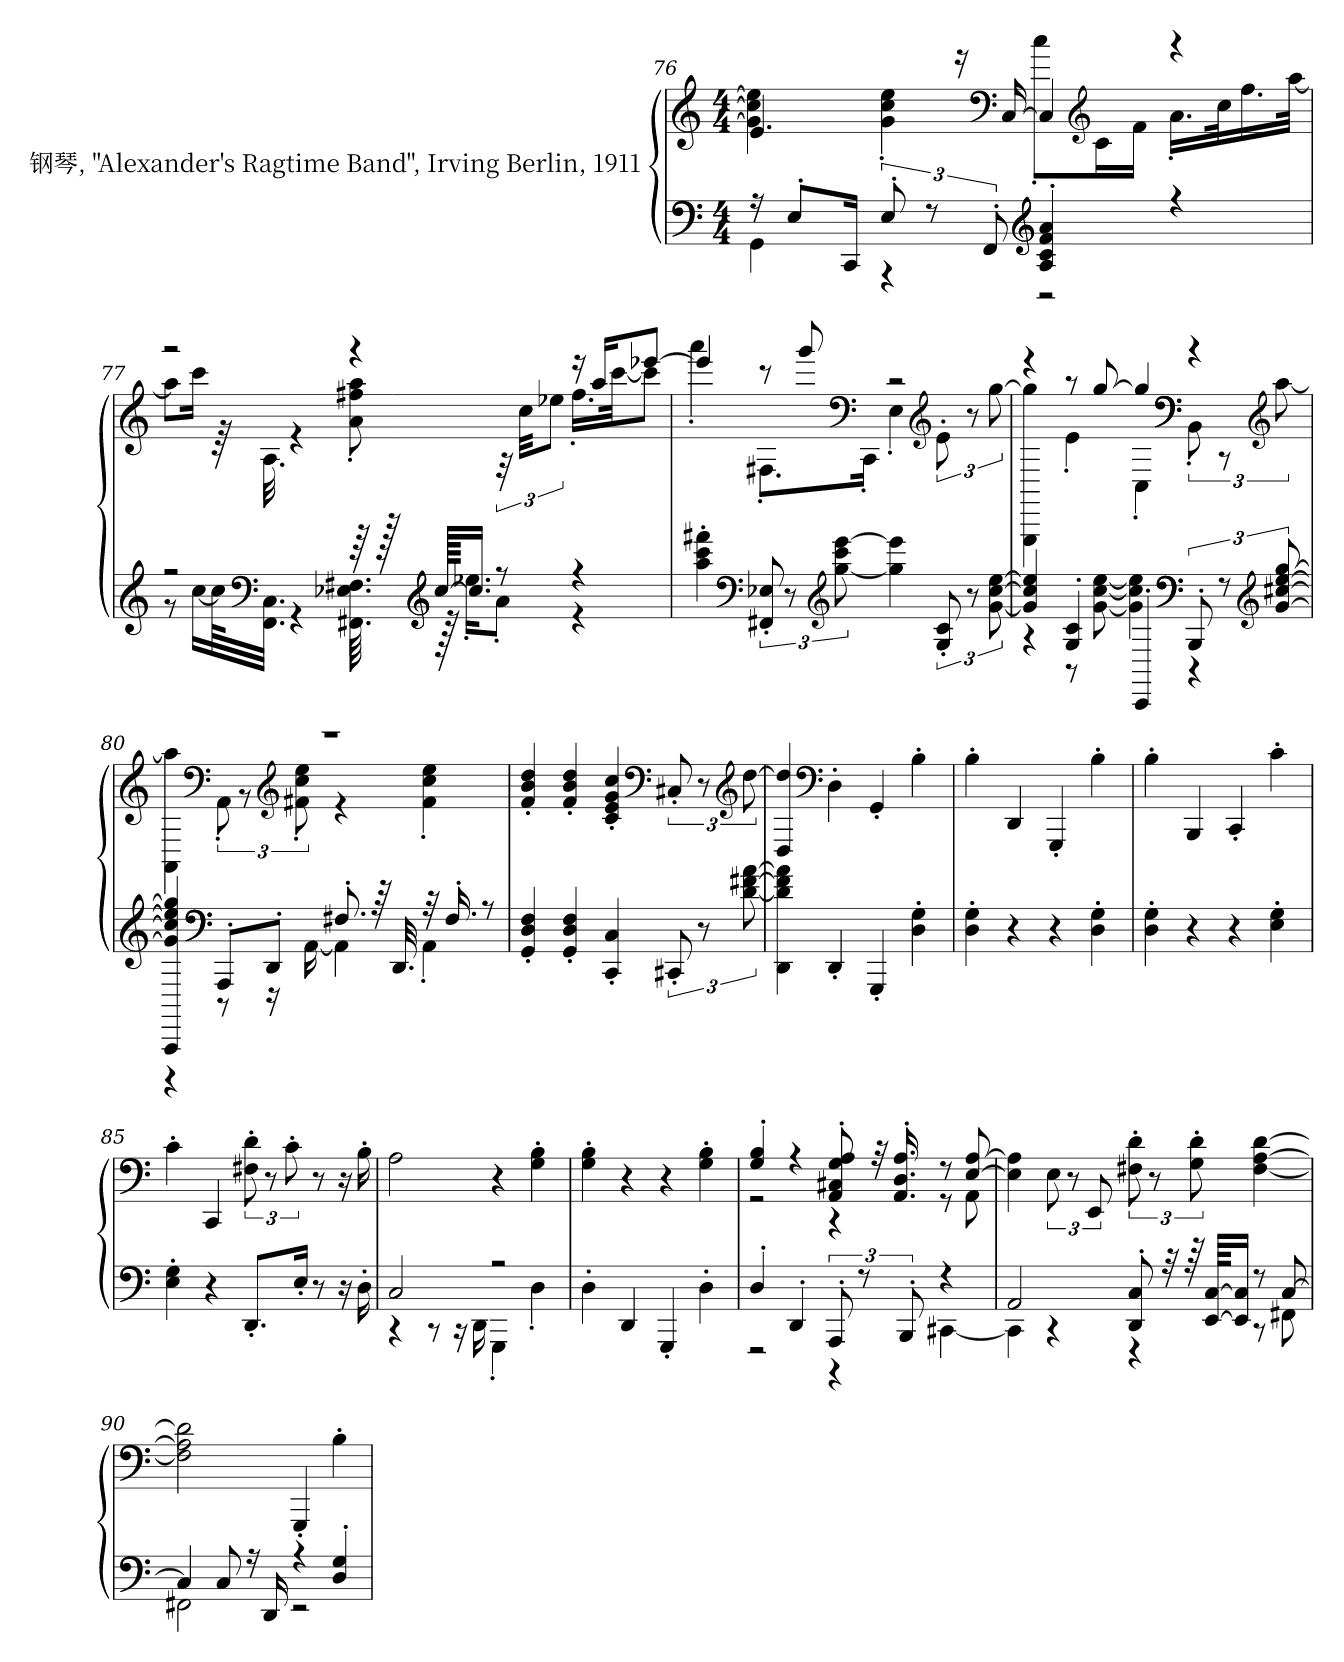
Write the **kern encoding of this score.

**kern	**kern
*part1	*part1
*staff2	*staff1
*I"钢琴, &quot;Alexander's Ragtime Band&quot;, Irving Berlin, 1911	*
!!LO:LB:g=z
*clefF4	*clefG2
*k[]	*k[]
*M4/4	*M4/4
=76	=76
*^	*^
16r	4GG\	4.e/	4g\] 4cc\] 4ee\]
8E'/L	.	.	.
16CC/Jk	.	.	.
12E'/	4r	.	4g\' 4cc\' 4ee\'
12r	.	.	.
.	.	16r	.
12FF'/	.	.	.
*	*	*clefF4	*
.	.	[16C/	.
*clefG2	*	*	*
4A/' 4c/' 4f/' 4a/'	2r	4C/]	8cc'\L
*	*	*clefG2	*
.	.	.	16c\L
.	.	.	16f\JJ
4r	.	4r	16.a'\LL
.	.	.	32cc\K
.	.	.	16.ff\
.	.	.	[32aa\JJk
=77	=77	=77	=77
2r	8r	2r	8aa\L]
.	[16cc\LL	.	16ccc\Jk
.	64cc\KL]	.	64r
*clefF4	*	*	*
.	32.FF\ 32.C\JJJ	.	32.A\
.	4r	.	4r
64r	64.FF#X\ 64.E-X\ 64.F#X\	4r	8a\' 8ff#X\' 8aa\'
128r	.	.	.
*clefG2	*	*	*
[128cc/KKKLL	128r	.	.
16.cc/JJ]	16.ee-X'\KL	.	.
8r	8a'\J	.	48r
.	.	.	48cc\KKL
.	.	.	12ee-X\J
4r	4r	16r	16.ff#'\LL
.	.	16aa/KL	.
.	.	.	[32ccc\JK
.	.	[8eee-X/J	8ccc\J]
*v	*v	*	*
!!LO:LB:g=z	!!
=78	=78	=78
4aa\' 4ccc\' 4fff#X\'	4eee-/]	4aaa'\
*clefF4	*	*
12FF#X/' 12E-X/'	8r	8.F#X'\L
12r	.	.
.	8ggg/	.
*clefG2	*	*
[12gg\ 12ccc\ [12eee\	.	.
*	*clefF4	*
.	.	16CC'\Jk
4gg\] 4eee\]	2r	4E'\
*	*clefG2	*
12G/' 12c/'	.	12e'\
12r	.	12r
[12g\ [12cc\ [12ee\	.	[12gg\
=79	=79	=79
*^	*	*
4g/] 4cc/] 4ee/]	4r	4r	4GGG\ 4gg\]
4G/' 4c/'	8r	8r	4e'\
.	[8g\ [8cc\ [8ee\	[8gg/	.
4CC'/	4g\] 4cc\] 4ee\]	4gg/]	4C'\
*clefF4	*	*clefF4	*
12BBB'/	4r	4r	12BB'\
12r	.	.	12r
*clefG2	*	*clefG2	*
[12g/ [12cc#X/ [12ee/ [12gg/	.	.	[12aa\
!!LO:PB:g=z	!!
=80	=80	=80	=80
4AAA/ 4g/] 4cc#/] 4ee/] 4gg/]	4r	1r	4AA\ 4aa\]
*clefF4	*	*clefF4	*
8AAA'/L	8r	.	12AA'\
.	.	.	12r
8DD'/J	16r	.	.
*	*	*clefG2	*
.	.	.	12f#X\' 12cc\' 12ee\'
.	[16AA\	.	.
8.F#X'/	4AA\]	.	4r
64r	.	.	.
32.DD/	.	.	.
32r	4AA'\	.	4f#\' 4cc\' 4ee\'
16.F#'/	.	.	.
8r	.	.	.
*v	*v	*	*
*	*v	*v
=81	=81
4GG/' 4D/' 4F/'	4f/' 4b/' 4dd/'
4GG/' 4D/' 4F/'	4f/' 4b/' 4dd/'
4CC/' 4C/'	4c/' 4e/' 4g/' 4cc/'
*	*clefF4
12CC#X'/	12C#X'/
12r	12r
*	*clefG2
[12d\ [12f#X\ [12a\	[12dd\
=82	=82
4DD\ 4d\] 4f#\] 4a\]	4D/ 4dd/]
*	*clefF4
4DD'/	4D'\
4GGG'/	4GG'/
4D\' 4G\'	4B'\
=83	=83
4D\' 4G\'	4B'\
4r	4DD/
4r	4GGG'/
4D\' 4G\'	4B'\
!!LO:LB:g=z
=84	=84
4D\' 4G\'	4B'\
4r	4BBB/
4r	4CC'/
4E\' 4G\'	4c'\
=85	=85
4E\' 4G\'	4c'\
4r	4CC/
8.DD'/L	12F#X\' 12d\'
.	12r
.	12c'\
16E'/Jk	.
8r	8r
16r	16r
16D'\	16B'\
=86	=86
*^	*
2C/	4r	2A\
.	8r	.
.	16r	.
.	16DD\	.
2r	4GGG'\	4r
.	4D'\	4G\' 4B\'
*v	*v	*
=87	=87
4D'\	4G\' 4B\'
4DD/	4r
4GGG'/	4r
4D'\	4G\' 4B\'
=88	=88
*^	*^
4D'/	2r	4G/' 4B/'	2r
4DD'/	.	4r	.
12AAA'/	4r	8AA/' 8C#X/' 8G/' 8A/'	4r
12r	.	.	.
.	.	32r	.
.	.	16.AA/' 16.D/' 16.A/'	.
12BBB'/	.	.	.
4r	[4CC#X\	8r	8r
.	.	[8E/ [8A/	8AA\
*	*	*v	*v
!!LO:LB:g=z
=89	=89	=89
2AA/	4CC#\]	4E\] 4A\]
.	4r	12E\
.	.	12r
.	.	12EE/
8DD/' 8C/'	4r	12F#X\' 12d\'
.	.	12r
32r	.	.
64r	.	.
.	.	12G\' 12d\'
[64EE/ [64C/KKLL	.	.
16EE/] 16C/]JJ	.	.
8r	8r	[4F#\ [4A\ [4d\
[8C/	8FF#X\	.
=90	=90	=90
4C/]	2FF#X\	2F#\] 2A\] 2d\]
8C/	.	.
16r	.	.
16DD/	.	.
4r	2r	4GGG'/
4D/' 4G/'	.	4B'\
*v	*v	*
=	=
*-	*-
